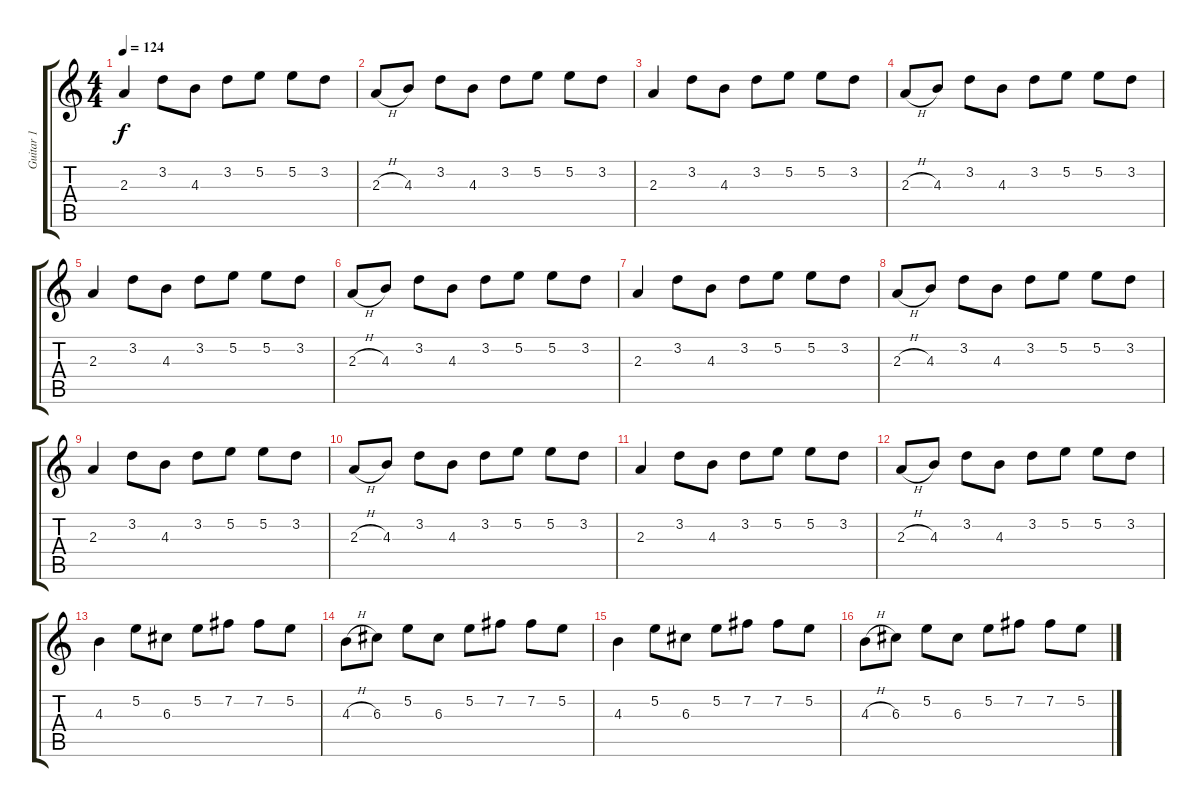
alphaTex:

\track ("Guitar 1" "Guitar 1") {instrument overdrivenguitar}
\staff {score tabs}
\tuning (E4 B3 G3 D3 A2 E2) {hide}
\ts (4 4)
\tempo 124
\clef g2
\ks c
2.3.4{dy f} 3.2.8 4.3.8 3.2.8 5.2.8 5.2.8 3.2.8 |
2.3{h}.8 4.3.8 3.2.8 4.3.8 3.2.8 5.2.8 5.2.8 3.2.8 |
2.3.4 3.2.8 4.3.8 3.2.8 5.2.8 5.2.8 3.2.8 |
2.3{h}.8 4.3.8 3.2.8 4.3.8 3.2.8 5.2.8 5.2.8 3.2.8 |
2.3.4 3.2.8 4.3.8 3.2.8 5.2.8 5.2.8 3.2.8 |
2.3{h}.8 4.3.8 3.2.8 4.3.8 3.2.8 5.2.8 5.2.8 3.2.8 |
2.3.4 3.2.8 4.3.8 3.2.8 5.2.8 5.2.8 3.2.8 |
2.3{h}.8 4.3.8 3.2.8 4.3.8 3.2.8 5.2.8 5.2.8 3.2.8 |
2.3.4 3.2.8 4.3.8 3.2.8 5.2.8 5.2.8 3.2.8 |
2.3{h}.8 4.3.8 3.2.8 4.3.8 3.2.8 5.2.8 5.2.8 3.2.8 |
2.3.4 3.2.8 4.3.8 3.2.8 5.2.8 5.2.8 3.2.8 |
2.3{h}.8 4.3.8 3.2.8 4.3.8 3.2.8 5.2.8 5.2.8 3.2.8 |
4.3.4 5.2.8 6.3.8 5.2.8 7.2.8 7.2.8 5.2.8 |
4.3{h}.8 6.3.8 5.2.8 6.3.8 5.2.8 7.2.8 7.2.8 5.2.8 |
4.3.4 5.2.8 6.3.8 5.2.8 7.2.8 7.2.8 5.2.8 |
4.3{h}.8 6.3.8 5.2.8 6.3.8 5.2.8 7.2.8 7.2.8 5.2.8
